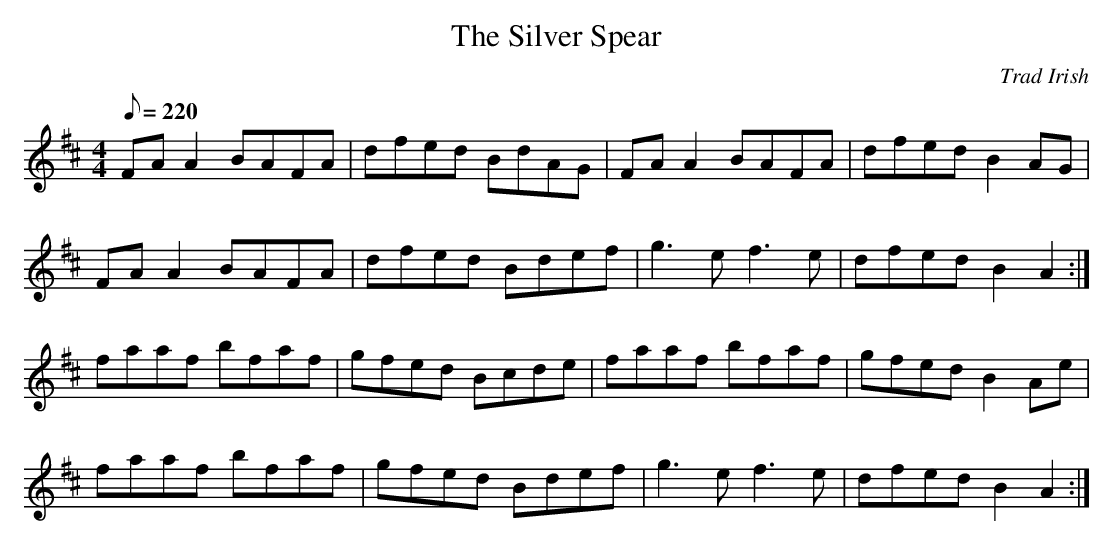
X:1
T:The Silver Spear
M:4/4
L:1/8
Q:1/8=220
C:Trad Irish
K:D
FA A2 BAFA|dfed BdAG|FA A2 BAFA|dfed B2 AG|!
FA A2 BAFA|dfed Bdef|g3 e f3 e|dfed B2 A2:|!
faaf bfaf|gfed Bcde|faaf bfaf|gfed B2 Ae|!
faaf bfaf|gfed Bdef|g3 e f3 e|dfed B2 A2:|!
